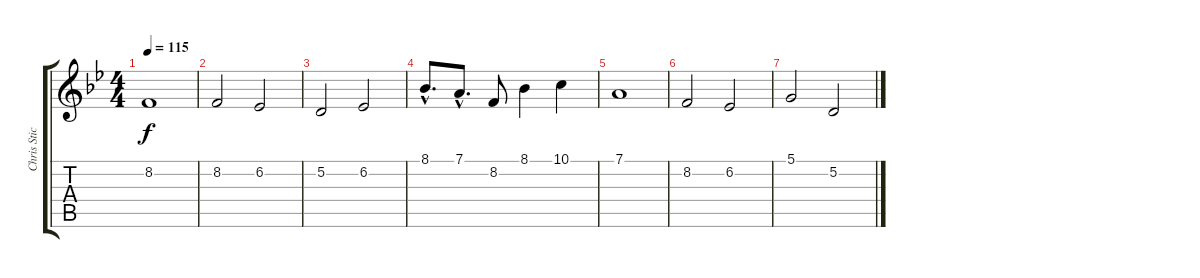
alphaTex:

\track ("Chris Stickney(Vocals)" "Chris Stic") {instrument sopranosax}
\staff {score tabs}
\tuning (D4 A3 F3 C3 G2 D2) {hide}
\ts (4 4)
\tempo 115
\clef g2
\ks gminor
8.2.1{dy f} |
8.2.2 6.2.2 |
5.2.2 6.2.2 |
8.1{hac}.8{d} 7.1{hac}.8{d} 8.2.8 8.1.4 10.1.4 |
7.1.1 |
8.2.2 6.2.2 |
5.1.2 5.2.2
